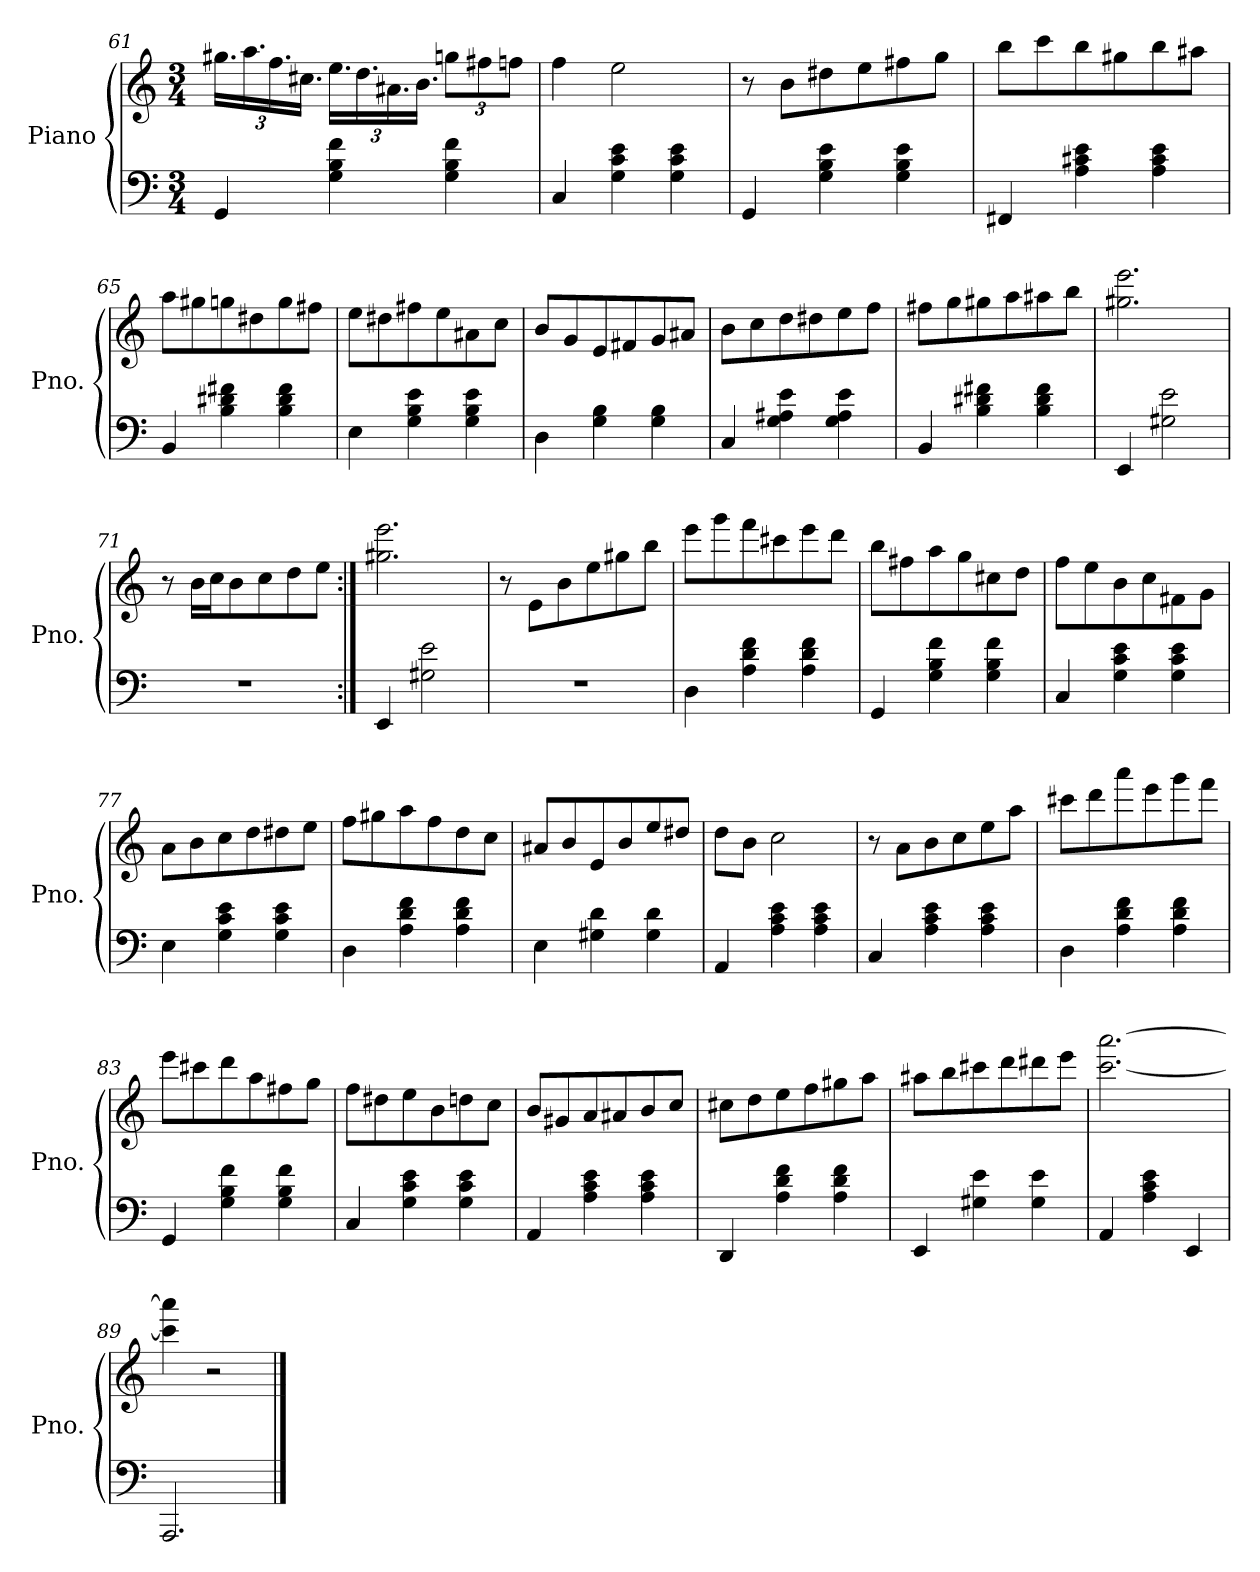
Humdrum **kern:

**kern	**kern
*part1	*part1
*staff2	*staff1
*I"Piano	*
*I'Pno.	*
*clefF4	*clefG2
*k[]	*k[]
*M3/4	*M3/4
*	*Xbrackettup
=61	=61
4GG/	24.gg#X\LL
.	24.aa\
.	24.ff\
.	24.cc#X\JJ
4G\ 4B\ 4f\	24.ee\LL
.	24.dd\
.	24.a#X\
.	24.b\JJ
4G\ 4B\ 4f\	12ggn\L
.	12ff#X\
.	12ffn\J
=62	=62
4C/	4ff\
4G\ 4c\ 4e\	2ee\
4G\ 4c\ 4e\	.
!!LO:LB:g=z
=63	=63
4GG/	8r
.	8b\L
4G\ 4B\ 4e\	8dd#X\
.	8ee\
4G\ 4B\ 4e\	8ff#X\
.	8gg\J
=64	=64
4FF#X/	8bb\L
.	8ccc\
4A\ 4c#X\ 4e\	8bb\
.	8gg#X\
4A\ 4c#\ 4e\	8bb\
.	8aa#X\J
=65	=65
4BB/	8aa\L
.	8gg#X\
4B\ 4d#X\ 4f#X\	8ggn\
.	8dd#X\
4B\ 4d#\ 4f#\	8gg\
.	8ff#X\J
=66	=66
4E\	8ee\L
.	8dd#X\
4G\ 4B\ 4e\	8ff#X\
.	8ee\
4G\ 4B\ 4e\	8a#X\
.	8cc\J
=67	=67
4D\	8b/L
.	8g/
4G\ 4B\	8e/
.	8f#X/
4G\ 4B\	8g/
.	8a#X/J
!!LO:LB:g=z
=68	=68
4C/	8b\L
.	8cc\
4G\ 4A#X\ 4e\	8dd\
.	8dd#X\
4G\ 4A#\ 4e\	8ee\
.	8ff\J
=69	=69
4BB/	8ff#X\L
.	8gg\
4B\ 4d#X\ 4f#X\	8gg#X\
.	8aa\
4B\ 4d#\ 4f#\	8aa#X\
.	8bb\J
=70	=70
4EE/	2.gg#X\ 2.eee\
2G#X\ 2e\	.
=71	=71
2.r	8r
.	16b\LL
.	16cc\J
.	8b\
.	8cc\
.	8dd\
.	8ee\J
=72:|!	=72:|!
4EE/	2.gg#X\ 2.eee\
2G#X\ 2e\	.
=73	=73
2.r	8r
.	8e\L
.	8b\
.	8ee\
.	8gg#X\
.	8bb\J
!!LO:LB:g=z
=74	=74
4D\	8eee\L
.	8ggg\
4A\ 4d\ 4f\	8fff\
.	8ccc#X\
4A\ 4d\ 4f\	8eee\
.	8ddd\J
=75	=75
4GG/	8bb\L
.	8ff#X\
4G\ 4B\ 4f\	8aa\
.	8gg\
4G\ 4B\ 4f\	8cc#X\
.	8dd\J
=76	=76
4C/	8ff\L
.	8ee\
4G\ 4c\ 4e\	8b\
.	8cc\
4G\ 4c\ 4e\	8f#X\
.	8g\J
=77	=77
4E\	8a\L
.	8b\
4G\ 4c\ 4e\	8cc\
.	8dd\
4G\ 4c\ 4e\	8dd#X\
.	8ee\J
=78	=78
4D\	8ff\L
.	8gg#X\
4A\ 4d\ 4f\	8aa\
.	8ff\
4A\ 4d\ 4f\	8dd\
.	8cc\J
!!LO:LB:g=z
=79	=79
4E\	8a#X/L
.	8b/
4G#X\ 4d\	8e/
.	8b/
4G#\ 4d\	8ee/
.	8dd#X/J
=80	=80
4AA/	8dd\L
.	8b\J
4A\ 4c\ 4e\	2cc\
4A\ 4c\ 4e\	.
=81	=81
4C/	8r
.	8a\L
4A\ 4c\ 4e\	8b\
.	8cc\
4A\ 4c\ 4e\	8ee\
.	8aa\J
=82	=82
4D\	8ccc#X\L
.	8ddd\
4A\ 4d\ 4f\	8aaa\
.	8eee\
4A\ 4d\ 4f\	8ggg\
.	8fff\J
=83	=83
4GG/	8eee\L
.	8ccc#X\
4G\ 4B\ 4f\	8ddd\
.	8aa\
4G\ 4B\ 4f\	8ff#X\
.	8gg\J
!!LO:LB:g=z
=84	=84
4C/	8ff\L
.	8dd#X\
4G\ 4c\ 4e\	8ee\
.	8b\
4G\ 4c\ 4e\	8ddn\
.	8cc\J
=85	=85
4AA/	8b/L
.	8g#X/
4A\ 4c\ 4e\	8a/
.	8a#X/
4A\ 4c\ 4e\	8b/
.	8cc/J
=86	=86
4DD/	8cc#X\L
.	8dd\
4A\ 4d\ 4f\	8ee\
.	8ff\
4A\ 4d\ 4f\	8gg#X\
.	8aa\J
=87	=87
4EE/	8aa#X\L
.	8bb\
4G#X\ 4e\	8ccc#X\
.	8ddd\
4G#\ 4e\	8ddd#X\
.	8eee\J
=88	=88
4AA/	[2.ccc\ [2.aaa\
4A\ 4c\ 4e\	.
4EE/	.
=89	=89
2.AAA/	4ccc\] 4aaa\]
.	2r
==	==
*-	*-
